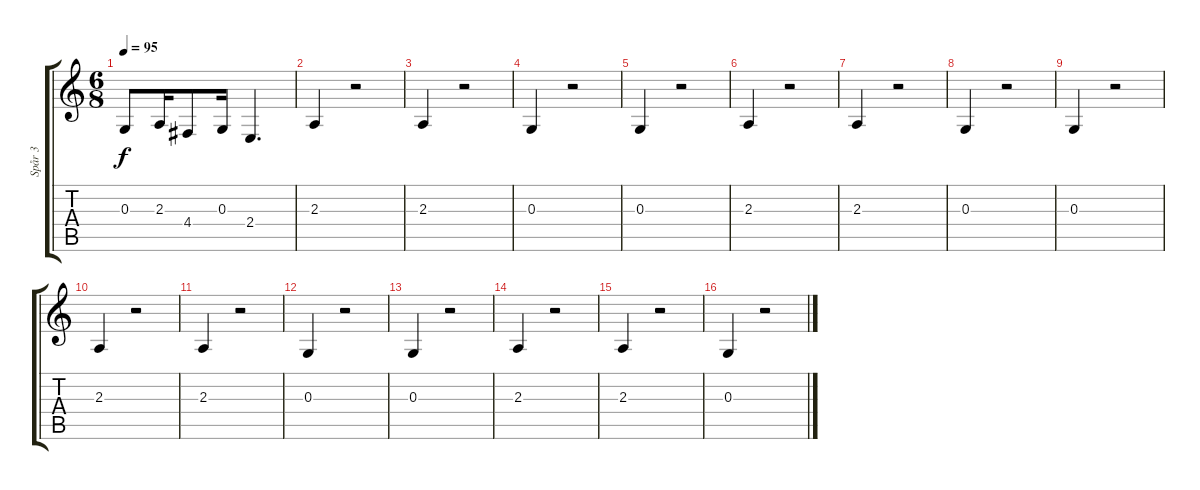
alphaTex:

\track ("Spår 3" "Spår 3") {instrument oboe}
\staff {score tabs}
\tuning (E4 B3 G3 D3 A2 E2) {hide}
\ts (6 8)
\tempo 95
\clef g2
\ks c
0.3.8{dy f} 2.3.16 4.4.8 0.3.16 2.4.4{d} |
2.3.4 r.2 |
2.3.4 r.2 |
0.3.4 r.2 |
0.3.4 r.2 |
2.3.4 r.2 |
2.3.4 r.2 |
0.3.4 r.2 |
0.3.4 r.2 |
2.3.4 r.2 |
2.3.4 r.2 |
0.3.4 r.2 |
0.3.4 r.2 |
2.3.4 r.2 |
2.3.4 r.2 |
0.3.4 r.2
